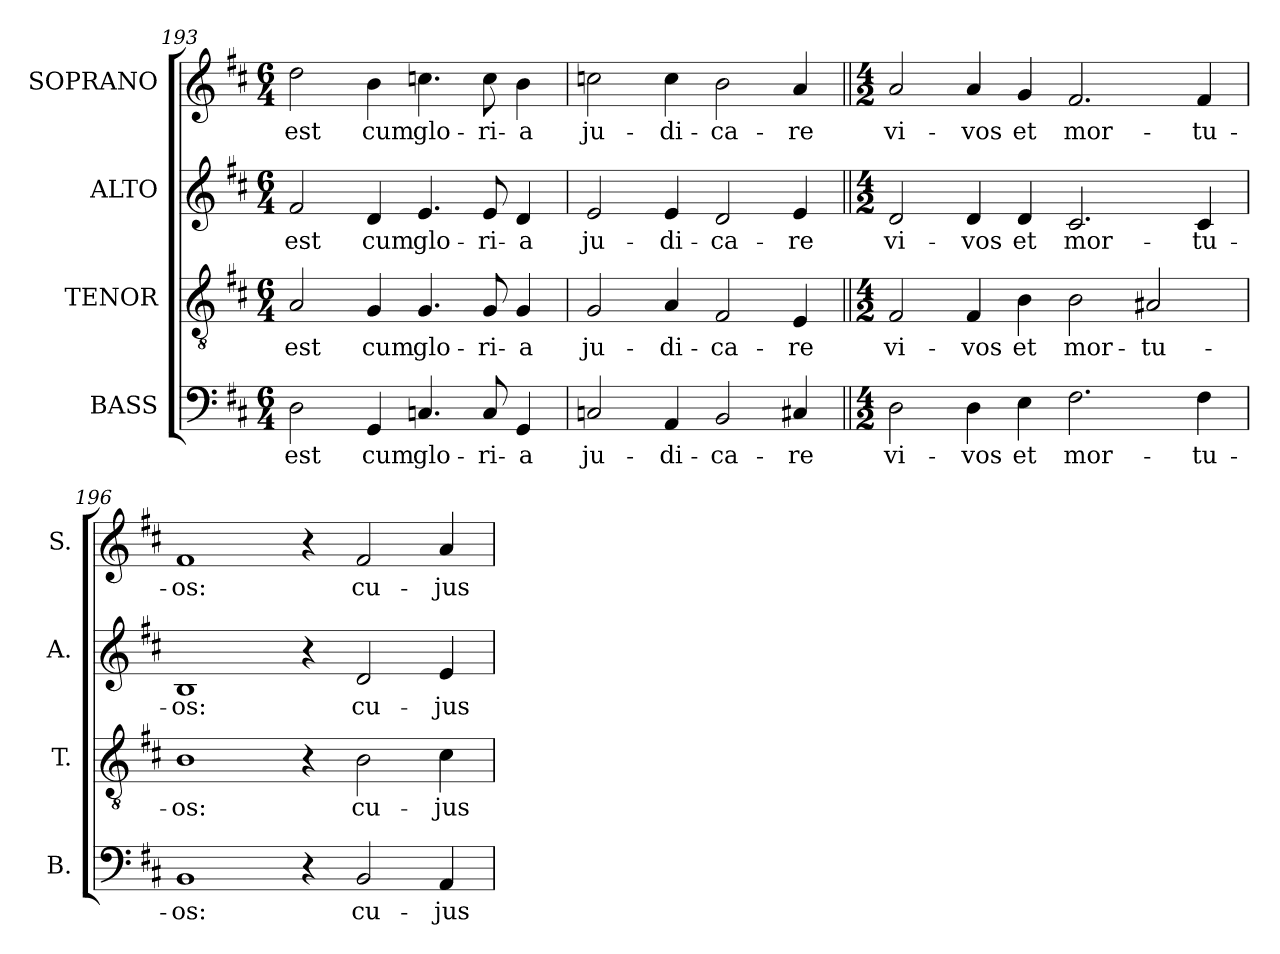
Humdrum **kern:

**kern	**text	**kern	**text	**kern	**text	**kern	**text
*part4	*part4	*part3	*part3	*part2	*part2	*part1	*part1
*staff4	*staff4	*staff3	*staff3	*staff2	*staff2	*staff1	*staff1
*I"BASS	*	*I"TENOR	*	*I"ALTO	*	*I"SOPRANO	*
*I'B.	*	*I'T.	*	*I'A.	*	*I'S.	*
*clefF4	*	*clefGv2	*	*clefG2	*	*clefG2	*
*	*	*ITrd7c12	*	*	*	*	*
*k[f#c#]	*	*k[f#c#]	*	*k[f#c#]	*	*k[f#c#]	*
*D:	*	*D:	*	*D:	*	*D:	*
*M6/4	*	*M6/4	*	*M6/4	*	*M6/4	*
=193	=193	=193	=193	=193	=193	=193	=193
!	!LO:LY:b:color=#000000	!	!	!	!	!	!
!	!	!	!LO:LY:b:color=#000000	!	!	!	!
!	!	!	!	!	!LO:LY:b:color=#000000	!	!
!	!	!	!	!	!	!	!LO:LY:b:color=#000000
2Di\	est	2AAi/	est	2f#i/	est	2ddi\	est
!	!LO:LY:b:color=#000000	!	!	!	!	!	!
!	!	!	!LO:LY:b:color=#000000	!	!	!	!
!	!	!	!	!	!LO:LY:b:color=#000000	!	!
!	!	!	!	!	!	!	!LO:LY:b:color=#000000
4GGi/	cum	4GGi/	cum	4di/	cum	4bi\	cum
!	!LO:LY:b:color=#000000	!	!	!	!	!	!
!	!	!	!LO:LY:b:color=#000000	!	!	!	!
!	!	!	!	!	!LO:LY:b:color=#000000	!	!
!	!	!	!	!	!	!	!LO:LY:b:color=#000000
4.Cni/	glo-	4.GGi/	glo-	4.ei/	glo-	4.ccni\	glo-
!	!LO:LY:b:color=#000000	!	!	!	!	!	!
!	!	!	!LO:LY:b:color=#000000	!	!	!	!
!	!	!	!	!	!LO:LY:b:color=#000000	!	!
!	!	!	!	!	!	!	!LO:LY:b:color=#000000
8Ci/	-ri-	8GGi/	-ri-	8ei/	-ri-	8cci\	-ri-
!	!LO:LY:b:color=#000000	!	!	!	!	!	!
!	!	!	!LO:LY:b:color=#000000	!	!	!	!
!	!	!	!	!	!LO:LY:b:color=#000000	!	!
!	!	!	!	!	!	!	!LO:LY:b:color=#000000
4GGi/	-a	4GGi/	-a	4di/	-a	4bi\	-a
!!LO:LB:g=z
=194	=194	=194	=194	=194	=194	=194	=194
!	!LO:LY:b:color=#000000	!	!	!	!	!	!
!	!	!	!LO:LY:b:color=#000000	!	!	!	!
!	!	!	!	!	!LO:LY:b:color=#000000	!	!
!	!	!	!	!	!	!	!LO:LY:b:color=#000000
2Cni/	ju-	2GGi/	ju-	2ei/	ju-	2ccni\	ju-
!	!LO:LY:b:color=#000000	!	!	!	!	!	!
!	!	!	!LO:LY:b:color=#000000	!	!	!	!
!	!	!	!	!	!LO:LY:b:color=#000000	!	!
!	!	!	!	!	!	!	!LO:LY:b:color=#000000
4AAi/	-di-	4AAi/	-di-	4ei/	-di-	4cci\	-di-
!	!LO:LY:b:color=#000000	!	!	!	!	!	!
!	!	!	!LO:LY:b:color=#000000	!	!	!	!
!	!	!	!	!	!LO:LY:b:color=#000000	!	!
!	!	!	!	!	!	!	!LO:LY:b:color=#000000
2BBi/	-ca-	2FF#i/	-ca-	2di/	-ca-	2bi\	-ca-
!	!LO:LY:b:color=#000000	!	!	!	!	!	!
!	!	!	!LO:LY:b:color=#000000	!	!	!	!
!	!	!	!	!	!LO:LY:b:color=#000000	!	!
!	!	!	!	!	!	!	!LO:LY:b:color=#000000
4C#Xi/	-re	4EEi/	-re	4ei/	-re	4ai/	-re
=195||	=195||	=195||	=195||	=195||	=195||	=195||	=195||
*M4/2	*	*M4/2	*	*M4/2	*	*M4/2	*
!	!LO:LY:b:color=#000000	!	!	!	!	!	!
!	!	!	!LO:LY:b:color=#000000	!	!	!	!
!	!	!	!	!	!LO:LY:b:color=#000000	!	!
*	*	*	*	*	*	*MM168	*
!	!	!	!	!	!	!	!LO:LY:b:color=#000000
2Di\	vi-	2FF#i/	vi-	2di/	vi-	2ai/	vi-
!	!LO:LY:b:color=#000000	!	!	!	!	!	!
!	!	!	!LO:LY:b:color=#000000	!	!	!	!
!	!	!	!	!	!LO:LY:b:color=#000000	!	!
!	!	!	!	!	!	!	!LO:LY:b:color=#000000
4Di\	-vos	4FF#i/	-vos	4di/	-vos	4ai/	-vos
!	!LO:LY:b:color=#000000	!	!	!	!	!	!
!	!	!	!LO:LY:b:color=#000000	!	!	!	!
!	!	!	!	!	!LO:LY:b:color=#000000	!	!
!	!	!	!	!	!	!	!LO:LY:b:color=#000000
4Ei\	et	4BBi\	et	4di/	et	4gi/	et
!	!LO:LY:b:color=#000000	!	!	!	!	!	!
!	!	!	!LO:LY:b:color=#000000	!	!	!	!
!	!	!	!	!	!LO:LY:b:color=#000000	!	!
!	!	!	!	!	!	!	!LO:LY:b:color=#000000
2.F#i\	mor-	2BBi\	mor-	2.c#i/	mor-	2.f#i/	mor-
!	!	!	!LO:LY:b:color=#000000	!	!	!	!
.	.	2AA#Xi/	-tu-	.	.	.	.
!	!LO:LY:b:color=#000000	!	!	!	!	!	!
!	!	!	!	!	!LO:LY:b:color=#000000	!	!
!	!	!	!	!	!	!	!LO:LY:b:color=#000000
4F#i\	-tu-	.	.	4c#i/	-tu-	4f#i/	-tu-
=196	=196	=196	=196	=196	=196	=196	=196
!	!LO:LY:b:color=#000000	!	!	!	!	!	!
!	!	!	!LO:LY:b:color=#000000	!	!	!	!
!	!	!	!	!	!LO:LY:b:color=#000000	!	!
!	!	!	!	!	!	!	!LO:LY:b:color=#000000
1BBi	-os:	1BBi	-os:	1Bi	-os:	1f#i	-os:
4r	.	4r	.	4r	.	4r	.
!	!LO:LY:b:color=#000000	!	!	!	!	!	!
!	!	!	!LO:LY:b:color=#000000	!	!	!	!
!	!	!	!	!	!LO:LY:b:color=#000000	!	!
!	!	!	!	!	!	!	!LO:LY:b:color=#000000
2BBi/	cu-	2BBi\	cu-	2di/	cu-	2f#i/	cu-
!	!LO:LY:b:color=#000000	!	!	!	!	!	!
!	!	!	!LO:LY:b:color=#000000	!	!	!	!
!	!	!	!	!	!LO:LY:b:color=#000000	!	!
!	!	!	!	!	!	!	!LO:LY:b:color=#000000
4AAi/	-jus	4C#i\	-jus	4ei/	-jus	4ai/	-jus
=	=	=	=	=	=	=	=
*-	*-	*-	*-	*-	*-	*-	*-
